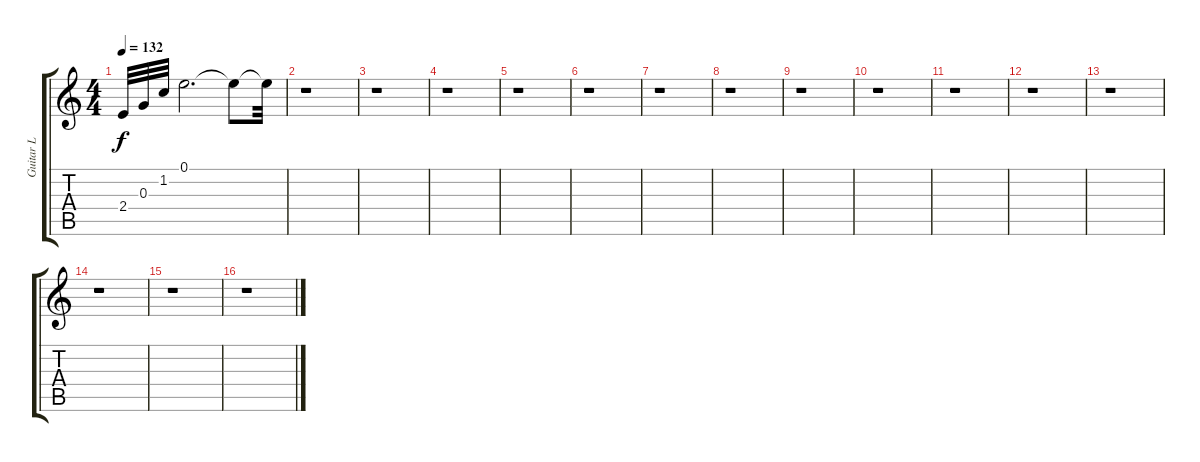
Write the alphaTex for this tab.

\track ("Guitar L" "Guitar L") {instrument electricguitarjazz}
\staff {score tabs}
\tuning (E4 B3 G3 D3 A2 E2) {hide}
\ts (4 4)
\tempo 132
\clef g2
\ks c
2.4.32{dy f} 0.3.32 1.2.32 0.1.2{d} 0.1{t}.8 0.1{t}.32 |
r.1 |
r.1 |
r.1 |
r.1 |
r.1 |
r.1 |
r.1 |
r.1 |
r.1 |
r.1 |
r.1 |
r.1 |
r.1 |
r.1 |
r.1
